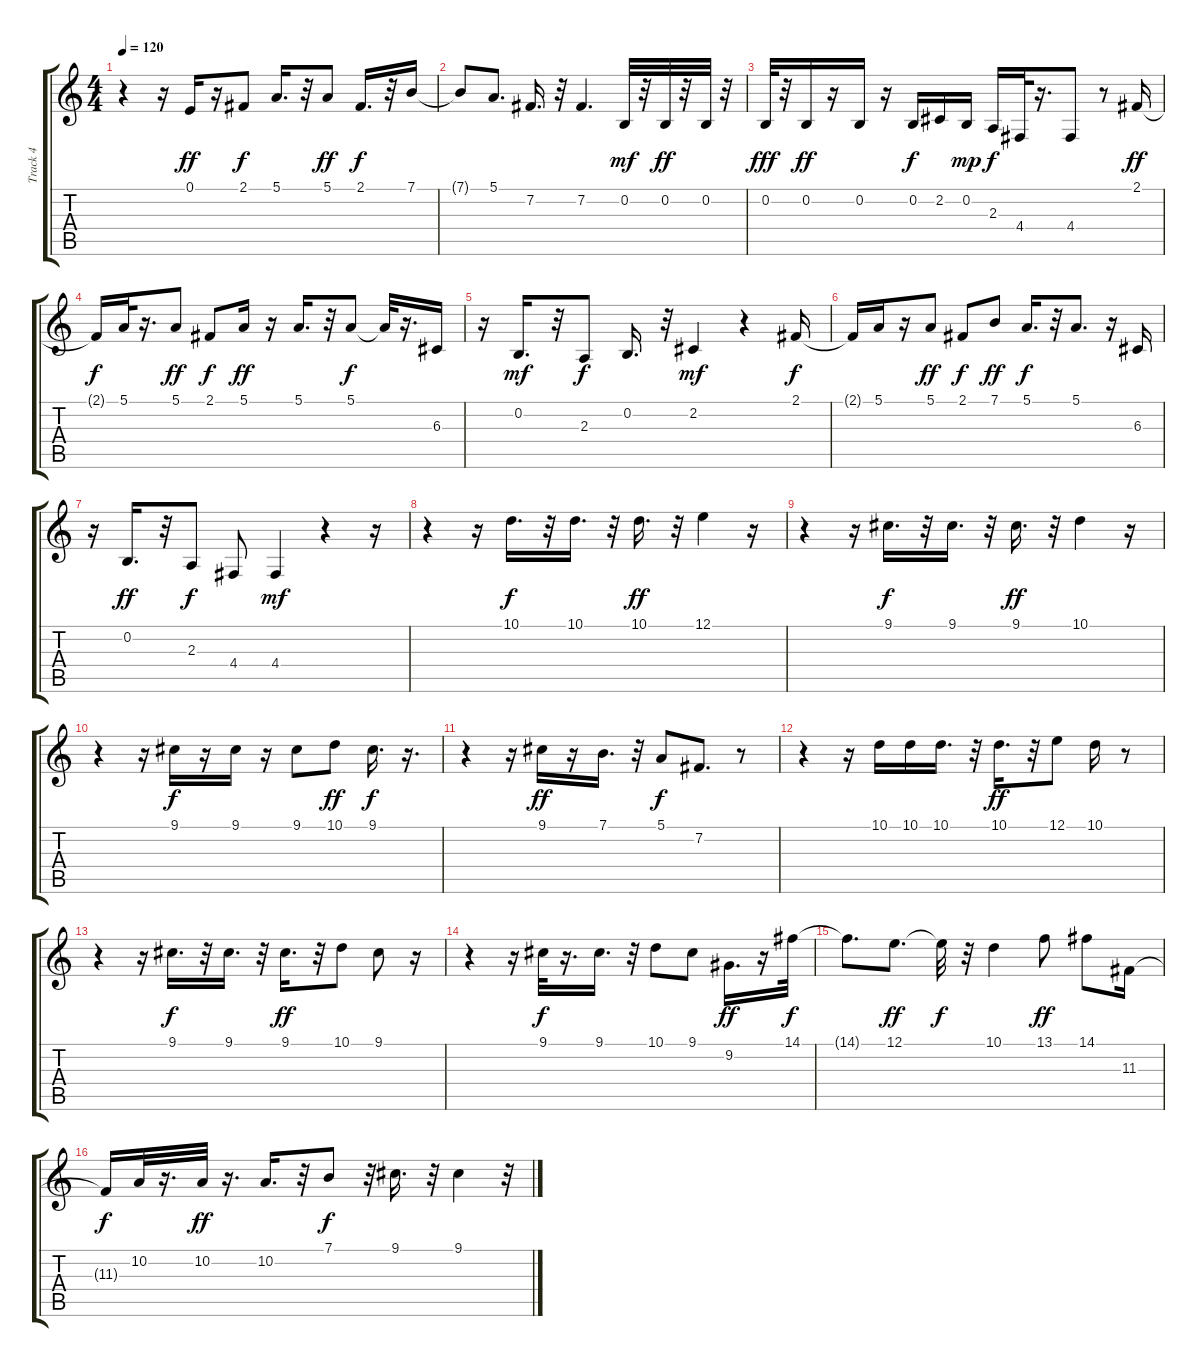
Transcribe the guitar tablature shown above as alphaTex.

\track ("Track 4" "Track 4") {instrument flute}
\staff {score tabs}
\tuning (E4 B3 G3 D3 A2 E2) {hide}
\ts (4 4)
\tempo 120
\clef g2
\ks c
r.4{dy f} r.16 0.1.16{dy ff} r.16 2.1.8{dy f} 5.1.16{d} r.32 5.1.8{dy ff} 2.1.16{d dy f} r.32 7.1.16 |
7.1{t}.8 5.1.8{d} 7.2.16{d} r.32 7.2.4{d} 0.2.32{dy mf} r.32 0.2.32{dy ff} r.32 0.2.32 r.32 |
0.2.32{dy fff} r.32 0.2.16{dy ff} r.16 0.2.16 r.16 0.2.16{dy f} 2.2.16 0.2.16{dy mp} 2.3.16{dy f} 4.4.32 r.16{d} 4.4.8 r.8 2.1.16{dy ff} |
2.1{t}.16{dy f} 5.1.32 r.16{d} 5.1.8{dy ff} 2.1.8{dy f} 5.1.16{dy ff} r.16 5.1.16{d} r.32 5.1.8{dy f} 5.1{t}.32 r.16{d} 6.3.16 |
r.16 0.2.16{d dy mf} r.32 2.3.8{dy f} 0.2.16{d} r.32 2.2.4{dy mf} r.4 2.1.16{dy f} |
2.1{t}.16 5.1.16 r.16 5.1.8{dy ff} 2.1.8{dy f} 7.1.8{dy ff} 5.1.16{d dy f} r.32 5.1.8{d} r.16 6.3.16 |
r.16 0.2.16{d dy ff} r.32 2.3.8{dy f} 4.4.8 4.4.4{dy mf} r.4 r.16 |
r.4 r.16 10.1.16{d dy f} r.32 10.1.16{d} r.32 10.1.16{d dy ff} r.32 12.1.4 r.16 |
r.4 r.16 9.1.16{d dy f} r.32 9.1.16{d} r.32 9.1.16{d dy ff} r.32 10.1.4 r.16 |
r.4 r.16 9.1.16{dy f} r.16 9.1.16 r.16 9.1.8 10.1.8{dy ff} 9.1.16{d dy f} r.16{d} |
r.4 r.16 9.1.16{dy ff} r.16 7.1.16{d} r.32 5.1.8{dy f} 7.2.8{d} r.8 |
r.4 r.16 10.1.16 10.1.16 10.1.16{d} r.32 10.1.16{d dy ff} r.32 12.1.8 10.1.16 r.8 |
r.4 r.16 9.1.16{d dy f} r.32 9.1.16{d} r.32 9.1.16{d dy ff} r.32 10.1.8 9.1.8 r.16 |
r.4 r.16 9.1.32{dy f} r.16{d} 9.1.16{d} r.32 10.1.8 9.1.8 9.2.16{d dy ff} r.16 14.1.32{dy f} |
14.1{t}.8{d} 12.1.8{d dy ff} 12.1{t}.32{dy f} r.32 10.1.4 13.1.8{dy ff} 14.1.8 11.3.16 |
11.3{t}.16{dy f} 10.2.32 r.16{d} 10.2.32{dy ff} r.16{d} 10.2.16{d} r.32 7.1.8{dy f} r.32 9.1.16{d} r.32 9.1.4 r.32
